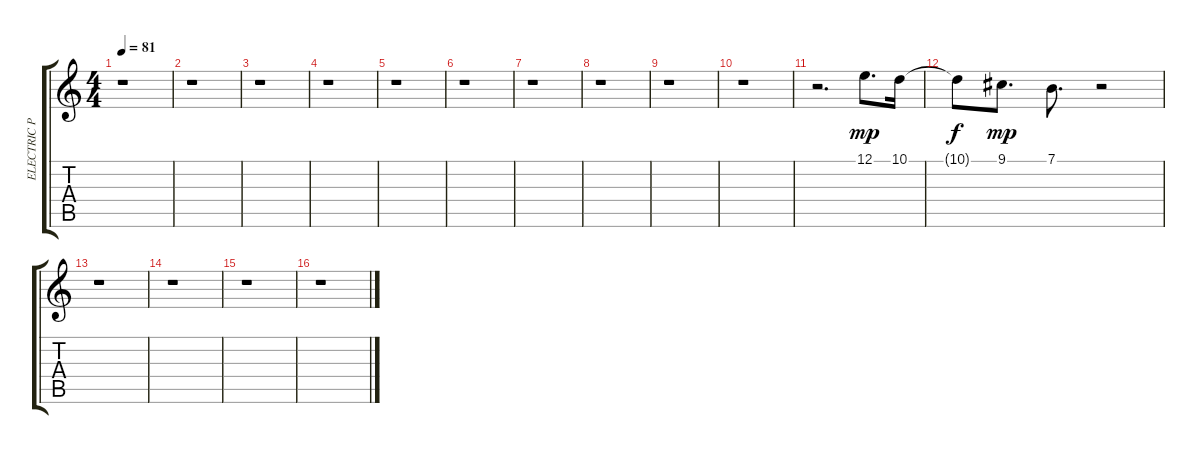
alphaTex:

\track ("ELECTRIC PIANO3" "ELECTRIC P") {instrument electricpiano2}
\staff {score tabs}
\tuning (E4 B3 G3 D3 A2 E2) {hide}
\ts (4 4)
\tempo 81
\clef g2
\ks c
r.1{dy mp} |
r.1 |
r.1 |
r.1 |
r.1 |
r.1 |
r.1 |
r.1 |
r.1 |
r.1 |
r.2{d} 12.1.8{d} 10.1.16 |
10.1{t}.8{dy f} 9.1.8{d dy mp} 7.1.8{d} r.2 |
r.1 |
r.1 |
r.1 |
r.1
